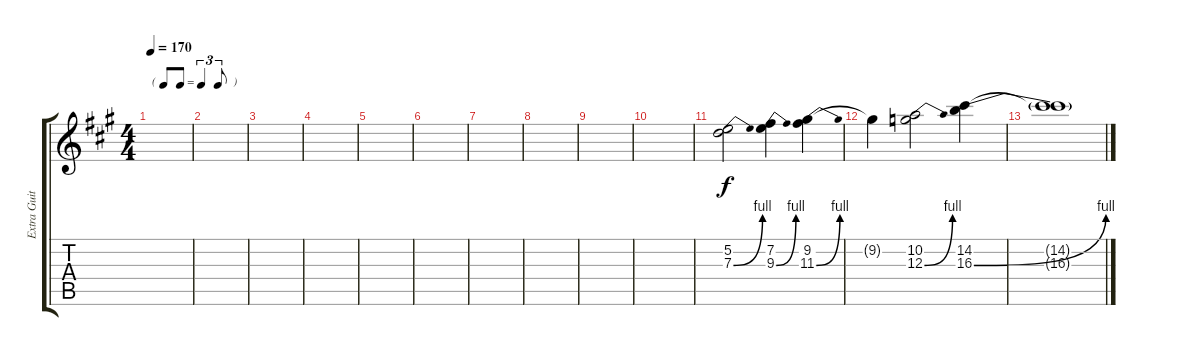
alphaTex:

\track ("Extra Guitar" "Extra Guit") {instrument overdrivenguitar}
\staff {score tabs}
\tuning (E4 B3 G3 D3 A2 E2) {hide}
\ts (4 4)
\tf triplet8th
\tempo 170
\clef g2
\ks a
|
|
|
|
|
|
|
|
|
|
(5.2 7.3{be (bend 0 0 60 4)}).2 (7.2 9.3{be (bend 0 0 60 4)}).4 (9.2 11.3{be (bend 0 0 60 4)}).4 |
9.2{t}.4 (10.2 12.3{be (bend 0 0 60 4)}).2 (14.2 16.3{be (bend 0 0 60 4)}).4 |
(14.2{t} 16.3{t}).1
